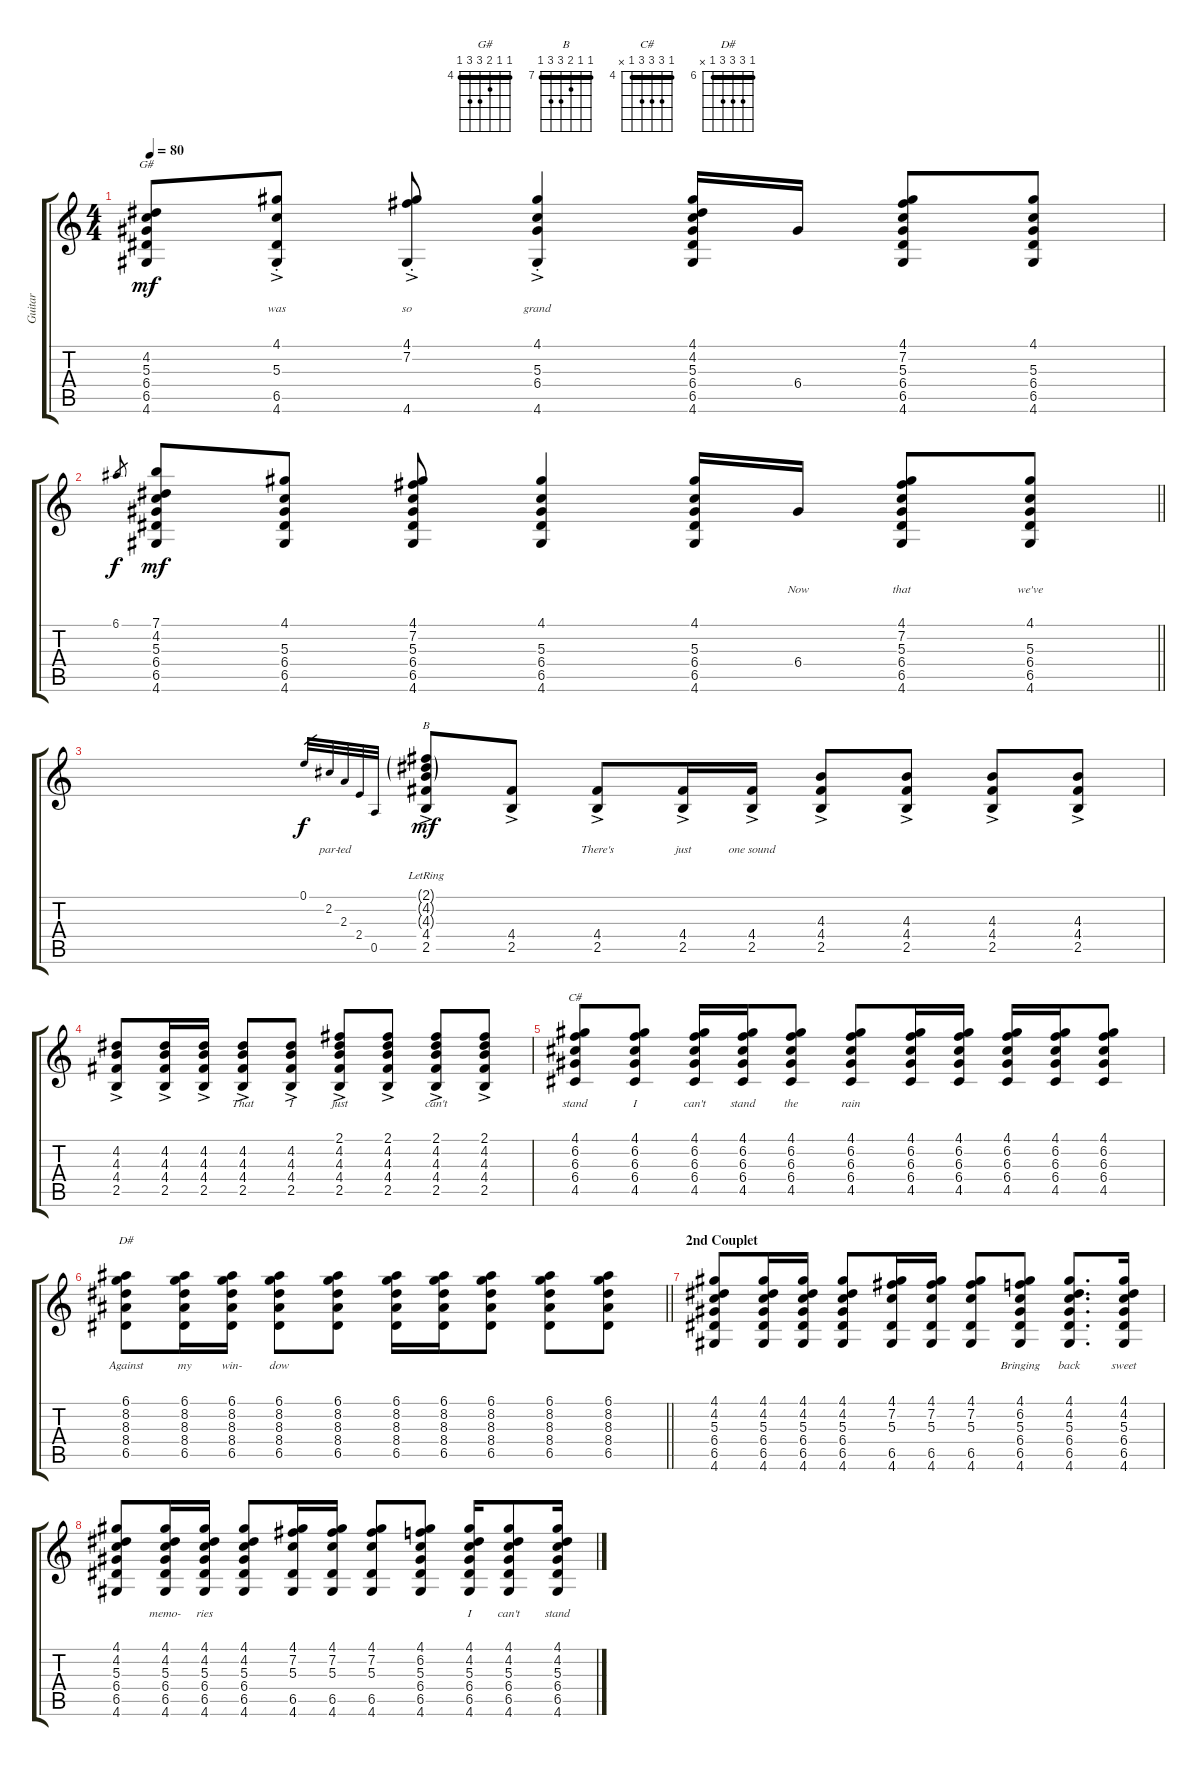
\track ("Guitar" "Guitar") {instrument acousticguitarsteel}
\staff {score tabs}
\tuning (E4 B3 G3 D3 A2 E2) {hide}
\chord ("G#" 4 4 5 6 6 4) {firstfret 4 barre 4}
\chord ("B" 7 7 8 9 9 7) {firstfret 7 barre 7}
\chord ("C#" 4 6 6 6 4 x) {firstfret 4 barre 4}
\chord ("D#" 6 8 8 8 6 x) {firstfret 6 barre 6}
\ts (4 4)
\tempo 80
\clef g2
\ks c
(4.2 5.3 6.4 6.5 4.6).8{ch "G#" lyrics (0 "") lyrics (1 "") lyrics (2 "") lyrics (3 "") lyrics (4 "") dy mf} (4.1{ac st} 5.3{ac st} 6.5{ac st} 4.6{ac st}).8{lyrics (0 "") lyrics (1 "was") lyrics (2 "") lyrics (3 "") lyrics (4 "")} (4.1{ac st} 7.2{ac st} 4.6{ac st}).8{lyrics (0 "") lyrics (1 "so") lyrics (2 "") lyrics (3 "") lyrics (4 "")} (4.1{ac st} 5.3{ac st} 6.4{ac st} 4.6{ac st}).4{lyrics (0 "") lyrics (1 "grand") lyrics (2 "") lyrics (3 "") lyrics (4 "")} (4.1 4.2 5.3 6.4 6.5 4.6).16{lyrics (0 "") lyrics (1 "") lyrics (2 "") lyrics (3 "") lyrics (4 "")} 6.4.16{lyrics (0 "") lyrics (1 "") lyrics (2 "") lyrics (3 "") lyrics (4 "")} (4.1 7.2 5.3 6.4 6.5 4.6).8{lyrics (0 "") lyrics (1 "") lyrics (2 "") lyrics (3 "") lyrics (4 "")} (4.1 5.3 6.4 6.5 4.6).8{lyrics (0 "") lyrics (1 "") lyrics (2 "") lyrics (3 "") lyrics (4 "")} |
\barLineRight lightlight
6.1.8{lyrics (0 "") lyrics (1 "") lyrics (2 "") lyrics (3 "") lyrics (4 "") gr dy f} (7.1 4.2 5.3 6.4 6.5 4.6).8{lyrics (0 "") lyrics (1 "") lyrics (2 "") lyrics (3 "") lyrics (4 "") dy mf} (4.1 5.3 6.4 6.5 4.6).8{lyrics (0 "") lyrics (1 "") lyrics (2 "") lyrics (3 "") lyrics (4 "")} (4.1 7.2 5.3 6.4 6.5 4.6).8{lyrics (0 "") lyrics (1 "") lyrics (2 "") lyrics (3 "") lyrics (4 "")} (4.1 5.3 6.4 6.5 4.6).4{lyrics (0 "") lyrics (1 "") lyrics (2 "") lyrics (3 "") lyrics (4 "")} (4.1 5.3 6.4 6.5 4.6).16{lyrics (0 "") lyrics (1 "") lyrics (2 "") lyrics (3 "") lyrics (4 "")} 6.4.16{lyrics (0 "") lyrics (1 "Now") lyrics (2 "") lyrics (3 "") lyrics (4 "")} (4.1 7.2 5.3 6.4 6.5 4.6).8{lyrics (0 "") lyrics (1 "that") lyrics (2 "") lyrics (3 "") lyrics (4 "")} (4.1 5.3 6.4 6.5 4.6).8{lyrics (0 "") lyrics (1 "we've") lyrics (2 "") lyrics (3 "") lyrics (4 "")} |
\section ("" "")
0.1.32{lyrics (0 "") lyrics (1 "") lyrics (2 "") lyrics (3 "") lyrics (4 "") gr dy f} 2.2.32{lyrics (0 "") lyrics (1 "par-") lyrics (2 "") lyrics (3 "") lyrics (4 "") gr} 2.3.32{lyrics (0 "") lyrics (1 "ted") lyrics (2 "") lyrics (3 "") lyrics (4 "") gr} 2.4.32{lyrics (0 "") lyrics (1 "") lyrics (2 "") lyrics (3 "") lyrics (4 "") gr} 0.5.32{lyrics (0 "") lyrics (1 "") lyrics (2 "") lyrics (3 "") lyrics (4 "") gr} (2.1{g lr} 4.2{g lr} 4.3{g lr} 4.4{ac} 2.5).8{ch "B" lyrics (0 "") lyrics (1 "") lyrics (2 "") lyrics (3 "") lyrics (4 "") dy mf} (4.4{ac} 2.5).8{lyrics (0 "") lyrics (1 "") lyrics (2 "") lyrics (3 "") lyrics (4 "")} (4.4{ac} 2.5).8{lyrics (0 "") lyrics (1 "There's") lyrics (2 "") lyrics (3 "") lyrics (4 "")} (4.4{ac} 2.5).16{lyrics (0 "") lyrics (1 "just") lyrics (2 "") lyrics (3 "") lyrics (4 "")} (4.4{ac} 2.5).16{lyrics (0 "") lyrics (1 "one sound") lyrics (2 "") lyrics (3 "") lyrics (4 "")} (4.3{ac} 4.4 2.5).8{lyrics (0 "") lyrics (1 "") lyrics (2 "") lyrics (3 "") lyrics (4 "")} (4.3{ac} 4.4 2.5).8{lyrics (0 "") lyrics (1 "") lyrics (2 "") lyrics (3 "") lyrics (4 "")} (4.3{ac} 4.4 2.5).8{lyrics (0 "") lyrics (1 "") lyrics (2 "") lyrics (3 "") lyrics (4 "")} (4.3{ac} 4.4 2.5).8{lyrics (0 "") lyrics (1 "") lyrics (2 "") lyrics (3 "") lyrics (4 "")} |
(4.2{ac} 4.3{ac} 4.4 2.5).8{lyrics (0 "") lyrics (1 "") lyrics (2 "") lyrics (3 "") lyrics (4 "")} (4.2{ac} 4.3{ac} 4.4 2.5).16{lyrics (0 "") lyrics (1 "") lyrics (2 "") lyrics (3 "") lyrics (4 "")} (4.2{ac} 4.3{ac} 4.4 2.5).16{lyrics (0 "") lyrics (1 "") lyrics (2 "") lyrics (3 "") lyrics (4 "")} (4.2{ac} 4.3{ac} 4.4 2.5).8{lyrics (0 "") lyrics (1 "That") lyrics (2 "") lyrics (3 "") lyrics (4 "")} (4.2{ac} 4.3{ac} 4.4 2.5).8{lyrics (0 "") lyrics (1 "I") lyrics (2 "") lyrics (3 "") lyrics (4 "")} (2.1{ac} 4.2 4.3{ac} 4.4 2.5).8{lyrics (0 "") lyrics (1 "just") lyrics (2 "") lyrics (3 "") lyrics (4 "")} (2.1{ac} 4.2 4.3{ac} 4.4 2.5).8{lyrics (0 "") lyrics (1 "") lyrics (2 "") lyrics (3 "") lyrics (4 "")} (2.1{ac} 4.2 4.3{ac} 4.4 2.5).8{lyrics (0 "") lyrics (1 "can't") lyrics (2 "") lyrics (3 "") lyrics (4 "")} (2.1{ac} 4.2 4.3{ac} 4.4 2.5).8{lyrics (0 "") lyrics (1 "") lyrics (2 "") lyrics (3 "") lyrics (4 "")} |
(4.1 6.2 6.3 6.4 4.5).8{ch "C#" lyrics (0 "") lyrics (1 "stand") lyrics (2 "") lyrics (3 "") lyrics (4 "")} (4.1 6.2 6.3 6.4 4.5).8{lyrics (0 "") lyrics (1 "I") lyrics (2 "") lyrics (3 "") lyrics (4 "")} (4.1 6.2 6.3 6.4 4.5).16{lyrics (0 "") lyrics (1 "can't") lyrics (2 "") lyrics (3 "") lyrics (4 "")} (4.1 6.2 6.3 6.4 4.5).16{lyrics (0 "") lyrics (1 "stand") lyrics (2 "") lyrics (3 "") lyrics (4 "")} (4.1 6.2 6.3 6.4 4.5).8{lyrics (0 "") lyrics (1 "the") lyrics (2 "") lyrics (3 "") lyrics (4 "")} (4.1 6.2 6.3 6.4 4.5).8{lyrics (0 "") lyrics (1 "rain") lyrics (2 "") lyrics (3 "") lyrics (4 "")} (4.1 6.2 6.3 6.4 4.5).16{lyrics (0 "") lyrics (1 "") lyrics (2 "") lyrics (3 "") lyrics (4 "")} (4.1 6.2 6.3 6.4 4.5).16{lyrics (0 "") lyrics (1 "") lyrics (2 "") lyrics (3 "") lyrics (4 "")} (4.1 6.2 6.3 6.4 4.5).16{lyrics (0 "") lyrics (1 "") lyrics (2 "") lyrics (3 "") lyrics (4 "")} (4.1 6.2 6.3 6.4 4.5).16{lyrics (0 "") lyrics (1 "") lyrics (2 "") lyrics (3 "") lyrics (4 "")} (4.1 6.2 6.3 6.4 4.5).8{lyrics (0 "") lyrics (1 "") lyrics (2 "") lyrics (3 "") lyrics (4 "")} |
\barLineRight lightlight
(6.1 8.2 8.3 8.4 6.5).8{ch "D#" lyrics (0 "") lyrics (1 "Against") lyrics (2 "") lyrics (3 "") lyrics (4 "")} (6.1 8.2 8.3 8.4 6.5).16{lyrics (0 "") lyrics (1 "my") lyrics (2 "") lyrics (3 "") lyrics (4 "")} (6.1 8.2 8.3 8.4 6.5).16{lyrics (0 "") lyrics (1 "win-") lyrics (2 "") lyrics (3 "") lyrics (4 "")} (6.1 8.2 8.3 8.4 6.5).8{lyrics (0 "") lyrics (1 "dow") lyrics (2 "") lyrics (3 "") lyrics (4 "")} (6.1 8.2 8.3 8.4 6.5).8{lyrics (0 "") lyrics (1 "") lyrics (2 "") lyrics (3 "") lyrics (4 "")} (6.1 8.2 8.3 8.4 6.5).16{lyrics (0 "") lyrics (1 "") lyrics (2 "") lyrics (3 "") lyrics (4 "")} (6.1 8.2 8.3 8.4 6.5).16{lyrics (0 "") lyrics (1 "") lyrics (2 "") lyrics (3 "") lyrics (4 "")} (6.1 8.2 8.3 8.4 6.5).8{lyrics (0 "") lyrics (1 "") lyrics (2 "") lyrics (3 "") lyrics (4 "")} (6.1 8.2 8.3 8.4 6.5).8{lyrics (0 "") lyrics (1 "") lyrics (2 "") lyrics (3 "") lyrics (4 "")} (6.1 8.2 8.3 8.4 6.5).8{lyrics (0 "") lyrics (1 "") lyrics (2 "") lyrics (3 "") lyrics (4 "")} |
\section ("" "2nd Couplet")
(4.1 4.2 5.3 6.4 6.5 4.6).8{lyrics (0 "") lyrics (1 "") lyrics (2 "") lyrics (3 "") lyrics (4 "")} (4.1 4.2 5.3 6.4 6.5 4.6).16{lyrics (0 "") lyrics (1 "") lyrics (2 "") lyrics (3 "") lyrics (4 "")} (4.1 4.2 5.3 6.4 6.5 4.6).16{lyrics (0 "") lyrics (1 "") lyrics (2 "") lyrics (3 "") lyrics (4 "")} (4.1 4.2 5.3 6.4 6.5 4.6).8{lyrics (0 "") lyrics (1 "") lyrics (2 "") lyrics (3 "") lyrics (4 "")} (4.1 7.2 5.3 6.5 4.6).16{lyrics (0 "") lyrics (1 "") lyrics (2 "") lyrics (3 "") lyrics (4 "")} (4.1 7.2 5.3 6.5 4.6).16{lyrics (0 "") lyrics (1 "") lyrics (2 "") lyrics (3 "") lyrics (4 "")} (4.1 7.2 5.3 6.5 4.6).8{lyrics (0 "") lyrics (1 "") lyrics (2 "") lyrics (3 "") lyrics (4 "")} (4.1 6.2 5.3 6.4 6.5 4.6).8{lyrics (0 "") lyrics (1 "Bringing") lyrics (2 "") lyrics (3 "") lyrics (4 "")} (4.1 4.2 5.3 6.4 6.5 4.6).8{d lyrics (0 "") lyrics (1 "back") lyrics (2 "") lyrics (3 "") lyrics (4 "")} (4.1 4.2 5.3 6.4 6.5 4.6).16{lyrics (0 "") lyrics (1 "sweet") lyrics (2 "") lyrics (3 "") lyrics (4 "")} |
(4.1 4.2 5.3 6.4 6.5 4.6).8{lyrics (0 "") lyrics (1 "") lyrics (2 "") lyrics (3 "") lyrics (4 "")} (4.1 4.2 5.3 6.4 6.5 4.6).16{lyrics (0 "") lyrics (1 "memo-") lyrics (2 "") lyrics (3 "") lyrics (4 "")} (4.1 4.2 5.3 6.4 6.5 4.6).16{lyrics (0 "") lyrics (1 "ries") lyrics (2 "") lyrics (3 "") lyrics (4 "")} (4.1 4.2 5.3 6.4 6.5 4.6).8{lyrics (0 "") lyrics (1 "") lyrics (2 "") lyrics (3 "") lyrics (4 "")} (4.1 7.2 5.3 6.5 4.6).16{lyrics (0 "") lyrics (1 "") lyrics (2 "") lyrics (3 "") lyrics (4 "")} (4.1 7.2 5.3 6.5 4.6).16{lyrics (0 "") lyrics (1 "") lyrics (2 "") lyrics (3 "") lyrics (4 "")} (4.1 7.2 5.3 6.5 4.6).8{lyrics (0 "") lyrics (1 "") lyrics (2 "") lyrics (3 "") lyrics (4 "")} (4.1 6.2 5.3 6.4 6.5 4.6).8{lyrics (0 "") lyrics (1 "") lyrics (2 "") lyrics (3 "") lyrics (4 "")} (4.1 4.2 5.3 6.4 6.5 4.6).16{lyrics (0 "") lyrics (1 "I") lyrics (2 "") lyrics (3 "") lyrics (4 "")} (4.1 4.2 5.3 6.4 6.5 4.6).8{lyrics (0 "") lyrics (1 "can't") lyrics (2 "") lyrics (3 "") lyrics (4 "")} (4.1 4.2 5.3 6.4 6.5 4.6).16{lyrics (0 "") lyrics (1 "stand") lyrics (2 "") lyrics (3 "") lyrics (4 "")}
